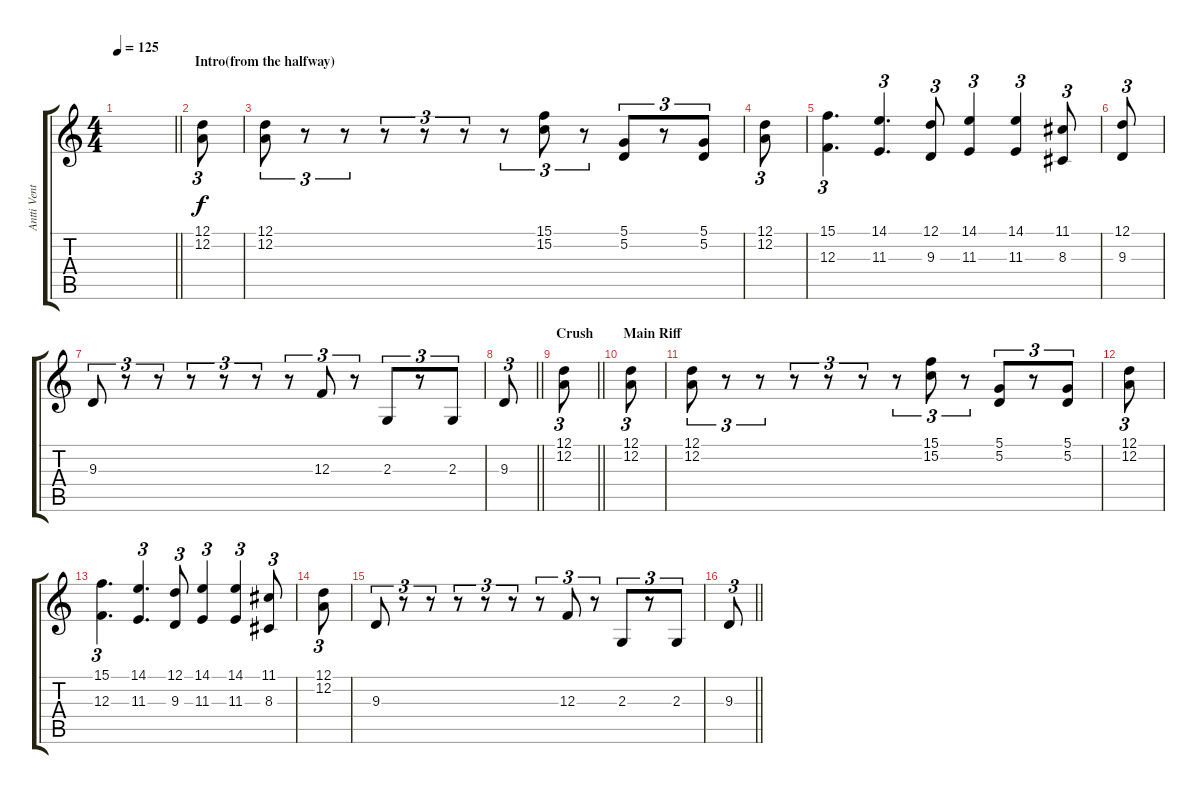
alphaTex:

\track ("Antti Ventola" "Antti Vent") {instrument orchestrahit}
\staff {score tabs}
\tuning (D4 A3 F3 C3 G2 D2) {hide}
\ts (4 4)
\tempo 125
\clef g2
\barLineRight lightlight
\ks c
|
\section ("" "Intro(from the halfway)")
(12.1 12.2).8{tu (3 2)} |
(12.1 12.2).8{tu (3 2)} r.8{tu (3 2)} r.8{tu (3 2)} r.8{tu (3 2)} r.8{tu (3 2)} r.8{tu (3 2)} r.8{tu (3 2)} (15.1 15.2).8{tu (3 2)} r.8{tu (3 2)} (5.1 5.2).8{tu (3 2)} r.8{tu (3 2)} (5.1 5.2).8{tu (3 2)} |
(12.1 12.2).8{tu (3 2)} |
(15.1 12.3).4{d tu (3 2)} (14.1 11.3).4{d tu (3 2)} (12.1 9.3).8{tu (3 2)} (14.1 11.3).4{tu (3 2)} (14.1 11.3).4{tu (3 2)} (11.1 8.3).8{tu (3 2)} |
(12.1 9.3).8{tu (3 2)} |
9.3.8{tu (3 2)} r.8{tu (3 2)} r.8{tu (3 2)} r.8{tu (3 2)} r.8{tu (3 2)} r.8{tu (3 2)} r.8{tu (3 2)} 12.3.8{tu (3 2)} r.8{tu (3 2)} 2.3.8{tu (3 2)} r.8{tu (3 2)} 2.3.8{tu (3 2)} |
\barLineRight lightlight
9.3.8{tu (3 2)} |
\section ("" "Crush")
\barLineRight lightlight
(12.1 12.2).8{tu (3 2)} |
\section ("" "Main Riff")
(12.1 12.2).8{tu (3 2)} |
(12.1 12.2).8{tu (3 2)} r.8{tu (3 2)} r.8{tu (3 2)} r.8{tu (3 2)} r.8{tu (3 2)} r.8{tu (3 2)} r.8{tu (3 2)} (15.1 15.2).8{tu (3 2)} r.8{tu (3 2)} (5.1 5.2).8{tu (3 2)} r.8{tu (3 2)} (5.1 5.2).8{tu (3 2)} |
(12.1 12.2).8{tu (3 2)} |
(15.1 12.3).4{d tu (3 2)} (14.1 11.3).4{d tu (3 2)} (12.1 9.3).8{tu (3 2)} (14.1 11.3).4{tu (3 2)} (14.1 11.3).4{tu (3 2)} (11.1 8.3).8{tu (3 2)} |
(12.1 12.2).8{tu (3 2)} |
9.3.8{tu (3 2)} r.8{tu (3 2)} r.8{tu (3 2)} r.8{tu (3 2)} r.8{tu (3 2)} r.8{tu (3 2)} r.8{tu (3 2)} 12.3.8{tu (3 2)} r.8{tu (3 2)} 2.3.8{tu (3 2)} r.8{tu (3 2)} 2.3.8{tu (3 2)} |
\barLineRight lightlight
9.3.8{tu (3 2)}
